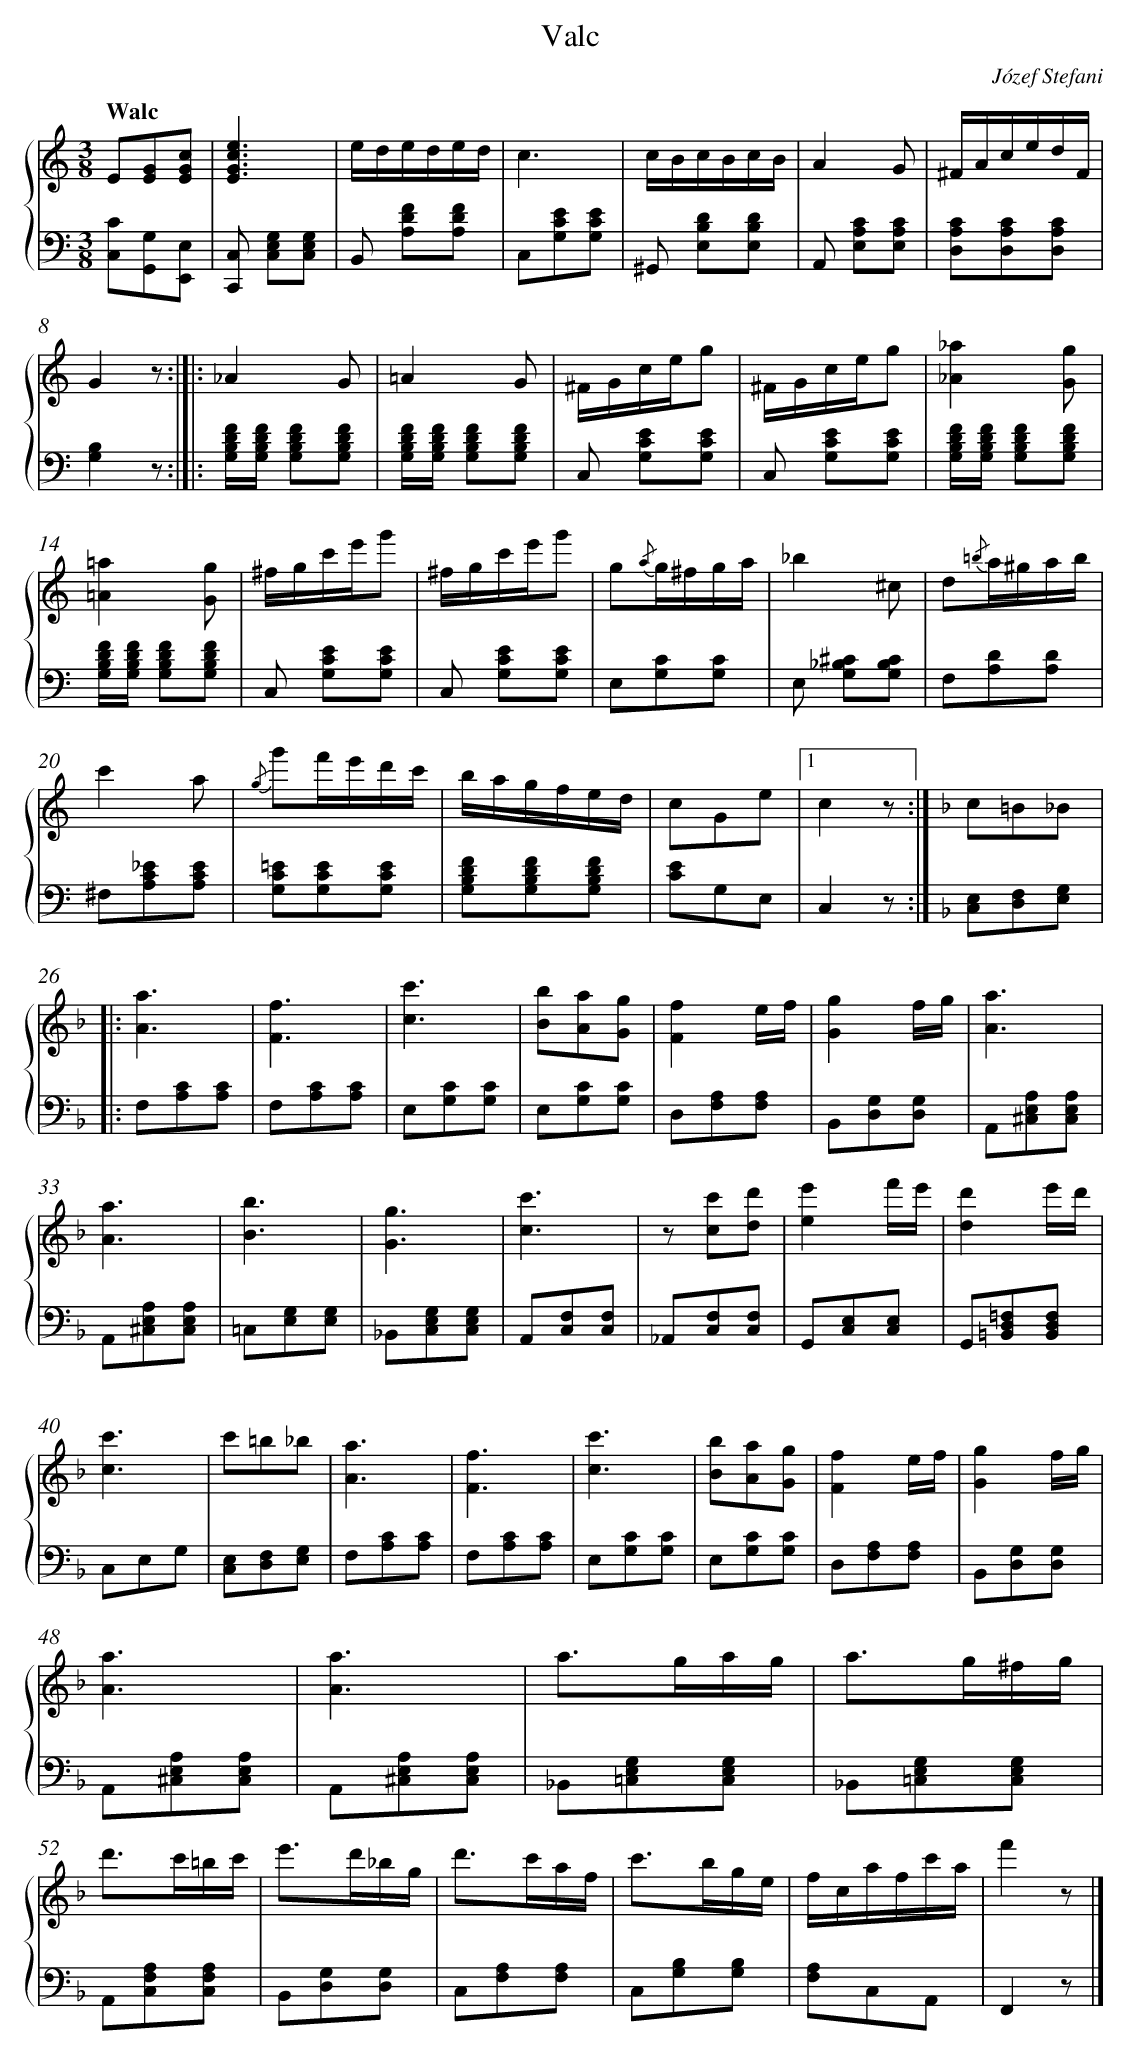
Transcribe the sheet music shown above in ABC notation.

X:1
T: Valc
C: Józef Stefani
L: 1/8
M: 3/8
Q: "Walc"
%%staves {1 2}
V: 1 clef=treble
V: 2 clef=bass
K: C
[V:1] E[EG][EGc] |
[V:2] [C,C][G,,G,][E,,E,] |
[V:1] [E3G3c3e3] |
[V:2] [C,,C,] [C,E,G,][C,E,G,] |
[V:1] e/d/e/d/e/d/ |
[V:2] B,, [A,DF][A,DF] |
[V:1] c3 |
[V:2] C,[G,CE][G,CE] |
[V:1] c/B/c/B/c/B/ |
[V:2] ^G,, [E,B,D][E,B,D] |
[V:1] A2G |
[V:2] A,, [E,A,C][E,A,C] |
[V:1] ^F/A/c/e/d/F/ |
[V:2] [D,A,C][D,A,C][D,A,C] |
[V:1] G2z :|]|:
[V:2] [G,2B,2]z :|]|:
[V:1] _A2G |
[V:2] [G,/B,/D/F/][G,/B,/D/F/] [G,B,DF][G,B,DF] |
[V:1] =A2G |
[V:2] [G,/B,/D/F/][G,/B,/D/F/] [G,B,DF][G,B,DF] |
[V:1] ^F/G/c/e/g |
[V:2] C, [G,CE][G,CE] |
[V:1] ^F/G/c/e/g |
[V:2] C, [G,CE][G,CE] |
[V:1] [_A2_a2][Gg] |
[V:2] [G,/B,/D/F/][G,/B,/D/F/] [G,B,DF][G,B,DF] |
[V:1] [=A2=a2][Gg] |
[V:2] [G,/B,/D/F/][G,/B,/D/F/] [G,B,DF][G,B,DF] |
[V:1] ^f/g/c'/e'/g' |
[V:2] C, [G,CE][G,CE] |
[V:1] ^f/g/c'/e'/g' |
[V:2] C, [G,CE][G,CE] |
[V:1] g{/a}g/^f/g/a/ |
[V:2] E,[G,C][G,C] |
[V:1] _b2^c |
[V:2] E, [G,_B,^C][G,B,C] |
[V:1] d{/=b}a/^g/a/b/ |
[V:2] F,[A,D][A,D] |
[V:1] c'2a |
[V:2] ^F,[A,C_E][A,CE] |
[V:1] {/g} g'f'/e'/d'/c'/ |
[V:2] [G,C=E][G,CE][G,CE] |
[V:1] b/a/g/f/e/d/ |
[V:2] [G,B,DF][G,B,DF][G,B,DF] |
[V:1] cGe |[1
[V:2] [CE]G,E, |
[V:1] c2z :|]
[V:2] C,2z :|]
[V:1]  [K:F] c=B_B ]|:
[V:2]  [K:F] [C,E,][D,F,][E,G,] ]|:
[V:1] [A3a3] |
[V:2] F,[A,C][A,C] |
[V:1] [F3f3] |
[V:2] F,[A,C][A,C] |
[V:1] [c3c'3] |
[V:2] E,[G,C][G,C] |
[V:1] [Bb][Aa][Gg] |
[V:2] E,[G,C][G,C] |
[V:1] [F2f2]e/f/ |
[V:2] D,[F,A,][F,A,] |
[V:1] [G2g2]f/g/ |
[V:2] B,,[D,G,][D,G,] |
[V:1] [A3a3] |
[V:2] A,,[^C,E,A,][C,E,A,] |
[V:1] [A3a3] |
[V:2] A,,[^C,E,A,][C,E,A,] |
[V:1] [B3b3] |
[V:2] =C,[E,G,][E,G,] |
[V:1] [G3g3] |
[V:2] _B,,[C,E,G,][C,E,G,] |
[V:1] [c3c'3] |
[V:2] A,,[C,F,][C,F,] |
[V:1] z [cc'][dd'] |
[V:2] _A,,[C,F,][C,F,] |
[V:1] [e2e'2]f'/e'/ |
[V:2] G,,[C,E,][C,E,] |
[V:1] [d2d'2]e'/d'/ |
[V:2] G,,[=B,,D,=F,][B,,D,F,] |
[V:1] [c3c'3] |
[V:2] C,E,G, |
[V:1] c'=b_b |
[V:2] [C,E,][D,F,][E,G,] |
[V:1] [A3a3] |
[V:2] F,[A,C][A,C] |
[V:1] [F3f3] |
[V:2] F,[A,C][A,C] |
[V:1] [c3c'3] |
[V:2] E,[G,C][G,C] |
[V:1] [Bb][Aa][Gg] |
[V:2] E,[G,C][G,C] |
[V:1] [F2f2]e/f/ |
[V:2] D,[F,A,][F,A,] |
[V:1] [G2g2]f/g/ |
[V:2] B,,[D,G,][D,G,] |
[V:1] [A3a3] |
[V:2] A,,[^C,E,A,][C,E,A,] |
[V:1] [A3a3] |
[V:2] A,,[^C,E,A,][C,E,A,] |
[V:1] a>ga/g/ |
[V:2] _B,,[=C,E,G,][C,E,G,] |
[V:1] a>g^f/g/ |
[V:2] _B,,[=C,E,G,][C,E,G,] |
[V:1] d'>c'=b/c'/ |
[V:2] A,,[C,F,A,][C,F,A,] |
[V:1] e'>d'_b/g/ |
[V:2] B,,[D,G,][D,G,] |
[V:1] d'>c'a/f/ |
[V:2] C,[F,A,][F,A,] |
[V:1] c'>bg/e/ |
[V:2] C,[G,B,][G,B,] |
[V:1] f/c/a/f/c'/a/ |
[V:2] [F,A,]C,A,, |
[V:1] f'2z |]
[V:2] F,,2z |]
